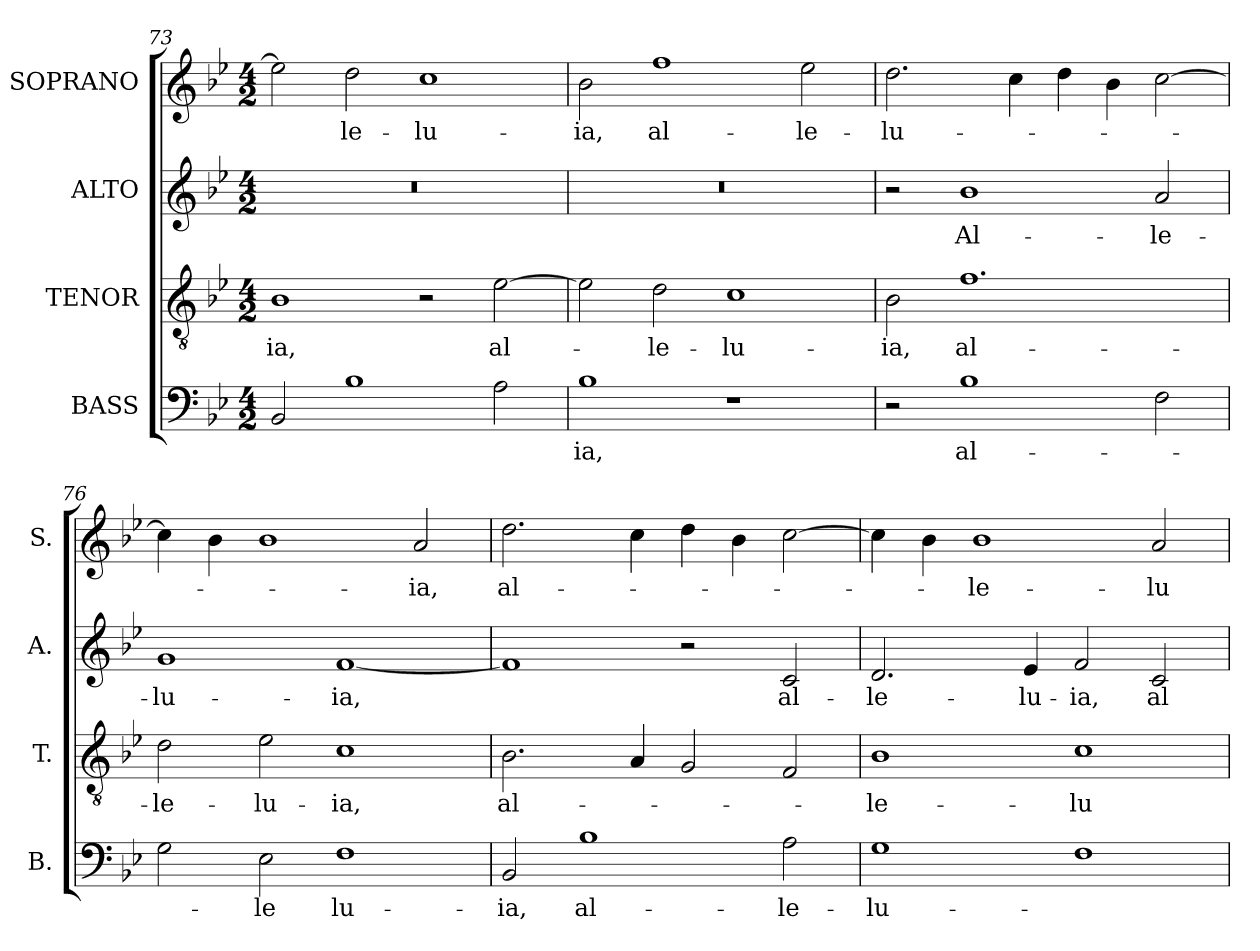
**kern	**text	**kern	**text	**kern	**text	**kern	**text
*part4	*part4	*part3	*part3	*part2	*part2	*part1	*part1
*staff4	*staff4	*staff3	*staff3	*staff2	*staff2	*staff1	*staff1
*I"BASS	*	*I"TENOR	*	*I"ALTO	*	*I"SOPRANO	*
*I'B.	*	*I'T.	*	*I'A.	*	*I'S.	*
*clefF4	*	*clefGv2	*	*clefG2	*	*clefG2	*
*	*	*ITrd7c12	*	*	*	*	*
*k[b-e-]	*	*k[b-e-]	*	*k[b-e-]	*	*k[b-e-]	*
*B-:	*	*B-:	*	*B-:	*	*B-:	*
*M4/2	*	*M4/2	*	*M4/2	*	*M4/2	*
=73	=73	=73	=73	=73	=73	=73	=73
!	!	!	!LO:LY:b:color=#000000	!LO:N:vis=1	!	!	!
2BB-i/	.	1BB-i	-ia,	0r	.	2ee-i\]	.
!	!	!	!	!	!	!	!LO:LY:b:color=#000000
1B-i	.	.	.	.	.	2ddi\	-le-
!	!	!	!	!	!	!	!LO:LY:b:color=#000000
.	.	2r	.	.	.	1cci	-lu-
!	!	!	!LO:LY:b:color=#000000	!	!	!	!
2Ai\	.	[2E-i\	al-	.	.	.	.
!!LO:LB:g=z
=74	=74	=74	=74	=74	=74	=74	=74
!	!LO:LY:b:color=#000000	!	!	!LO:N:vis=1	!	!	!
!	!	!	!	!	!	!	!LO:LY:b:color=#000000
1B-i	-ia,	2E-i\]	.	0r	.	2b-i\	-ia,
!	!	!	!LO:LY:b:color=#000000	!	!	!	!
!	!	!	!	!	!	!	!LO:LY:b:color=#000000
.	.	2Di\	-le-	.	.	1ffi	al-
!	!	!	!LO:LY:b:color=#000000	!	!	!	!
1r	.	1Ci	-lu-	.	.	.	.
!	!	!	!	!	!	!	!LO:LY:b:color=#000000
.	.	.	.	.	.	2ee-i\	-le-
=75	=75	=75	=75	=75	=75	=75	=75
!	!	!	!LO:LY:b:color=#000000	!	!	!	!
!	!	!	!	!	!	!	!LO:LY:b:color=#000000
2r	.	2BB-i\	-ia,	2r	.	2.ddi\	-lu-
!	!LO:LY:b:color=#000000	!	!	!	!	!	!
!	!	!	!LO:LY:b:color=#000000	!	!	!	!
!	!	!	!	!	!LO:LY:b:color=#000000	!	!
1B-i	al-	1.Fi	al-	1b-i	Al-	.	.
.	.	.	.	.	.	4cci\	.
.	.	.	.	.	.	4ddi\	.
.	.	.	.	.	.	4b-i\	.
!	!	!	!	!	!LO:LY:b:color=#000000	!	!
2Fi\	.	.	.	2ai/	-le-	[2cci\	.
=76	=76	=76	=76	=76	=76	=76	=76
!	!	!	!LO:LY:b:color=#000000	!	!	!	!
!	!	!	!	!	!LO:LY:b:color=#000000	!	!
2Gi\	.	2Di\	-le-	1gi	-lu-	4cci\]	.
.	.	.	.	.	.	4b-i\	.
!	!LO:LY:b:color=#000000	!	!	!	!	!	!
!	!	!	!LO:LY:b:color=#000000	!	!	!	!
2E-i\	-le	2E-i\	-lu-	.	.	1b-i	.
!	!LO:LY:b:color=#000000	!	!	!	!	!	!
!	!	!	!LO:LY:b:color=#000000	!	!	!	!
!	!	!	!	!	!LO:LY:b:color=#000000	!	!
1Fi	lu-	1Ci	-ia,	[1fi	-ia,	.	.
!	!	!	!	!	!	!	!LO:LY:b:color=#000000
.	.	.	.	.	.	2ai/	-ia,
=77	=77	=77	=77	=77	=77	=77	=77
!	!LO:LY:b:color=#000000	!	!	!	!	!	!
!	!	!	!LO:LY:b:color=#000000	!	!	!	!
!	!	!	!	!	!	!	!LO:LY:b:color=#000000
2BB-i/	-ia,	2.BB-i\	al-	1fi]	.	2.ddi\	al-
!	!LO:LY:b:color=#000000	!	!	!	!	!	!
1B-i	al-	.	.	.	.	.	.
.	.	4AAi/	.	.	.	4cci\	.
.	.	2GGi/	.	2r	.	4ddi\	.
.	.	.	.	.	.	4b-i\	.
!	!LO:LY:b:color=#000000	!	!	!	!	!	!
!	!	!	!	!	!LO:LY:b:color=#000000	!	!
2Ai\	-le-	2FFi/	.	2ci/	al-	[2cci\	.
=78	=78	=78	=78	=78	=78	=78	=78
!	!LO:LY:b:color=#000000	!	!	!	!	!	!
!	!	!	!LO:LY:b:color=#000000	!	!	!	!
!	!	!	!	!	!LO:LY:b:color=#000000	!	!
1Gi	-lu-	1BB-i	-le-	2.di/	-le-	4cci\]	.
.	.	.	.	.	.	4b-i\	.
!	!	!	!	!	!	!	!LO:LY:b:color=#000000
.	.	.	.	.	.	1b-i	-le-
!	!	!	!	!	!LO:LY:b:color=#000000	!	!
.	.	.	.	4e-i/	-lu-	.	.
!	!	!	!LO:LY:b:color=#000000	!	!	!	!
!	!	!	!	!	!LO:LY:b:color=#000000	!	!
1Fi	.	1Ci	-lu-	2fi/	-ia,	.	.
!	!	!	!	!	!LO:LY:b:color=#000000	!	!
!	!	!	!	!	!	!	!LO:LY:b:color=#000000
.	.	.	.	2ci/	al-	2ai/	-lu-
=	=	=	=	=	=	=	=
*-	*-	*-	*-	*-	*-	*-	*-
